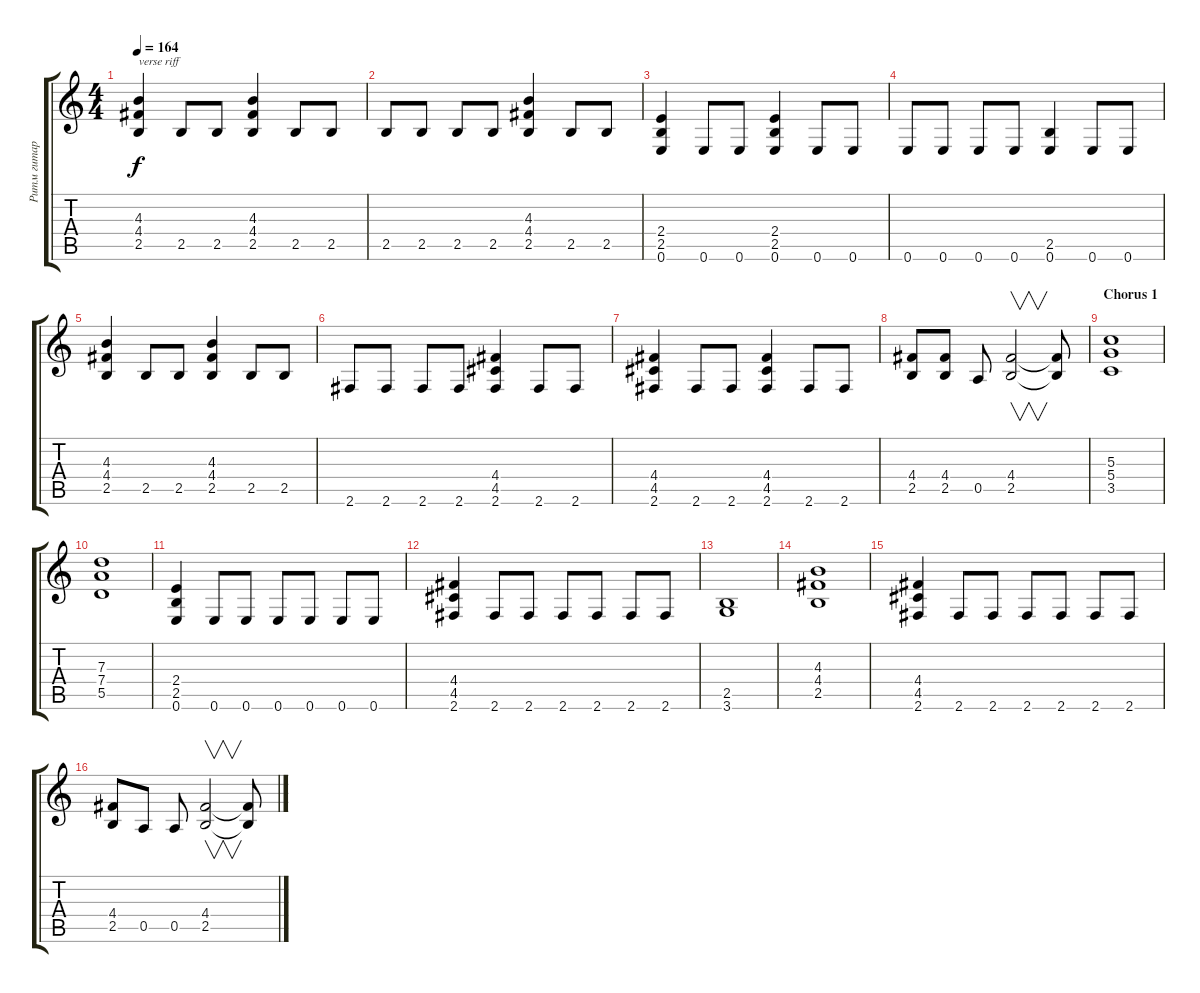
\track ("Ритм гитара" "Ритм гитар") {instrument overdrivenguitar}
\staff {score tabs}
\tuning (E4 B3 G3 D3 A2 E2) {hide}
\ts (4 4)
\tempo 164
\clef g2
\ks c
(4.3 4.4 2.5).4{txt "verse riff" dy f} 2.5.8 2.5.8 (4.3 4.4 2.5).4 2.5.8 2.5.8 |
2.5.8 2.5.8 2.5.8 2.5.8 (4.3 4.4 2.5).4 2.5.8 2.5.8 |
(2.4 2.5 0.6).4 0.6.8 0.6.8 (2.4 2.5 0.6).4 0.6.8 0.6.8 |
0.6.8 0.6.8 0.6.8 0.6.8 (2.5 0.6).4 0.6.8 0.6.8 |
(4.3 4.4 2.5).4 2.5.8 2.5.8 (4.3 4.4 2.5).4 2.5.8 2.5.8 |
2.6.8 2.6.8 2.6.8 2.6.8 (4.4 4.5 2.6).4 2.6.8 2.6.8 |
(4.4 4.5 2.6).4 2.6.8 2.6.8 (4.4 4.5 2.6).4 2.6.8 2.6.8 |
(4.4 2.5).8 (4.4 2.5).8 0.5.8 (4.4 2.5).2{v} (4.4{t} 2.5{t}).8 |
\section ("" "Chorus 1")
(5.3 5.4 3.5).1 |
(7.3 7.4 5.5).1 |
(2.4 2.5 0.6).4 0.6.8 0.6.8 0.6.8 0.6.8 0.6.8 0.6.8 |
(4.4 4.5 2.6).4 2.6.8 2.6.8 2.6.8 2.6.8 2.6.8 2.6.8 |
(2.5 3.6).1 |
(4.3 4.4 2.5).1 |
(4.4 4.5 2.6).4 2.6.8 2.6.8 2.6.8 2.6.8 2.6.8 2.6.8 |
(4.4 2.5).8 0.5.8 0.5.8 (4.4 2.5).2{v} (4.4{t} 2.5{t}).8
